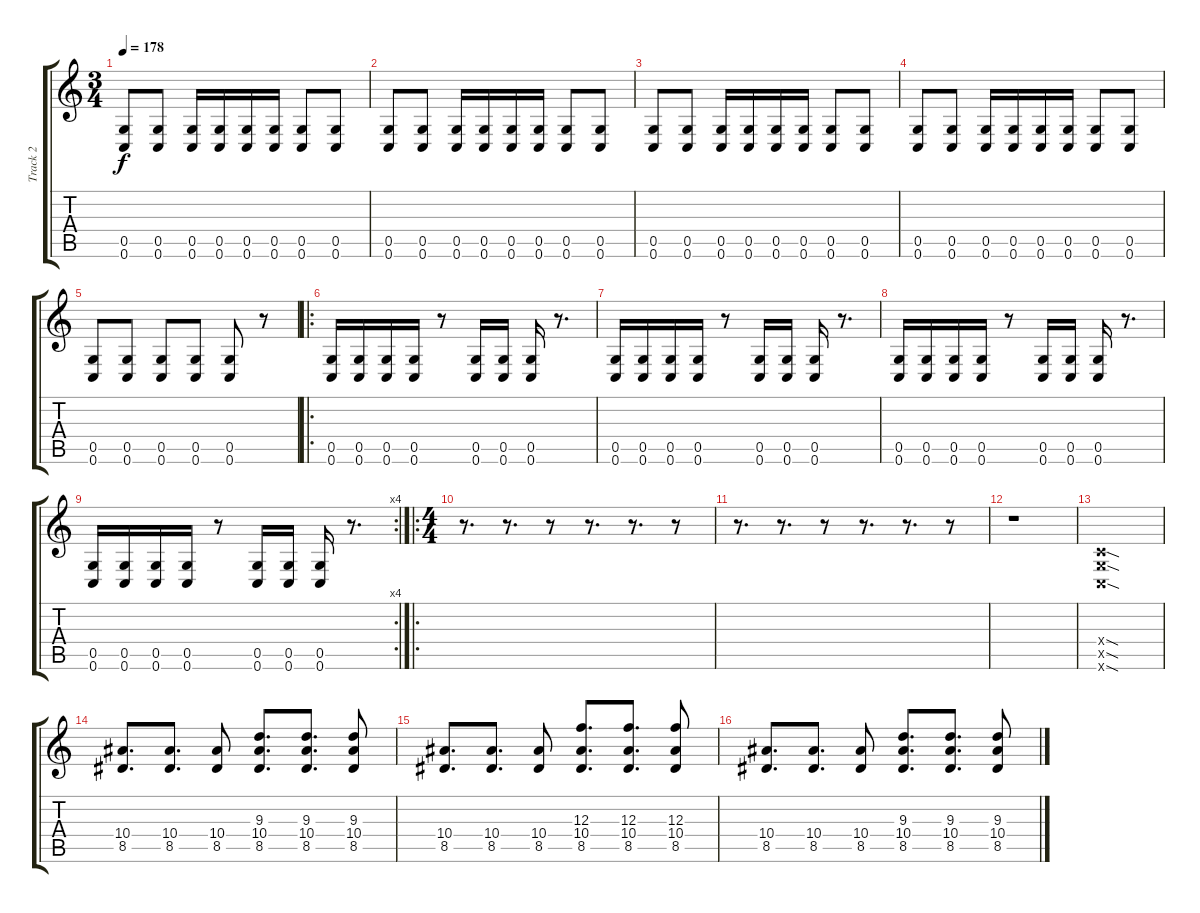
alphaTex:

\track ("Track 2" "Track 2") {instrument distortionguitar}
\staff {score tabs}
\tuning (D4 A3 F3 C3 G2 C2) {hide}
\ts (3 4)
\tempo 178
\clef g2
\ks c
(0.5 0.6).8{dy f} (0.5 0.6).8 (0.5 0.6).16 (0.5 0.6).16 (0.5 0.6).16 (0.5 0.6).16 (0.5 0.6).8 (0.5 0.6).8 |
(0.5 0.6).8 (0.5 0.6).8 (0.5 0.6).16 (0.5 0.6).16 (0.5 0.6).16 (0.5 0.6).16 (0.5 0.6).8 (0.5 0.6).8 |
(0.5 0.6).8 (0.5 0.6).8 (0.5 0.6).16 (0.5 0.6).16 (0.5 0.6).16 (0.5 0.6).16 (0.5 0.6).8 (0.5 0.6).8 |
(0.5 0.6).8 (0.5 0.6).8 (0.5 0.6).16 (0.5 0.6).16 (0.5 0.6).16 (0.5 0.6).16 (0.5 0.6).8 (0.5 0.6).8 |
(0.5 0.6).8 (0.5 0.6).8 (0.5 0.6).8 (0.5 0.6).8 (0.5 0.6).8 r.8 |
\ro
(0.5 0.6).16 (0.5 0.6).16 (0.5 0.6).16 (0.5 0.6).16 r.8 (0.5 0.6).16 (0.5 0.6).16 (0.5 0.6).16 r.8{d} |
(0.5 0.6).16 (0.5 0.6).16 (0.5 0.6).16 (0.5 0.6).16 r.8 (0.5 0.6).16 (0.5 0.6).16 (0.5 0.6).16 r.8{d} |
(0.5 0.6).16 (0.5 0.6).16 (0.5 0.6).16 (0.5 0.6).16 r.8 (0.5 0.6).16 (0.5 0.6).16 (0.5 0.6).16 r.8{d} |
\rc 4
(0.5 0.6).16 (0.5 0.6).16 (0.5 0.6).16 (0.5 0.6).16 r.8 (0.5 0.6).16 (0.5 0.6).16 (0.5 0.6).16 r.8{d} |
\ro
\ts (4 4)
r.8{d} r.8{d} r.8 r.8{d} r.8{d} r.8 |
r.8{d} r.8{d} r.8 r.8{d} r.8{d} r.8 |
r.1 |
(0.4{sod x} 0.5{sod x} 0.6{sod x}).1 |
(10.4 8.5).8{d} (10.4 8.5).8{d} (10.4 8.5).8 (9.3 10.4 8.5).8{d} (9.3 10.4 8.5).8{d} (9.3 10.4 8.5).8 |
(10.4 8.5).8{d} (10.4 8.5).8{d} (10.4 8.5).8 (12.3 10.4 8.5).8{d} (12.3 10.4 8.5).8{d} (12.3 10.4 8.5).8 |
(10.4 8.5).8{d} (10.4 8.5).8{d} (10.4 8.5).8 (9.3 10.4 8.5).8{d} (9.3 10.4 8.5).8{d} (9.3 10.4 8.5).8
